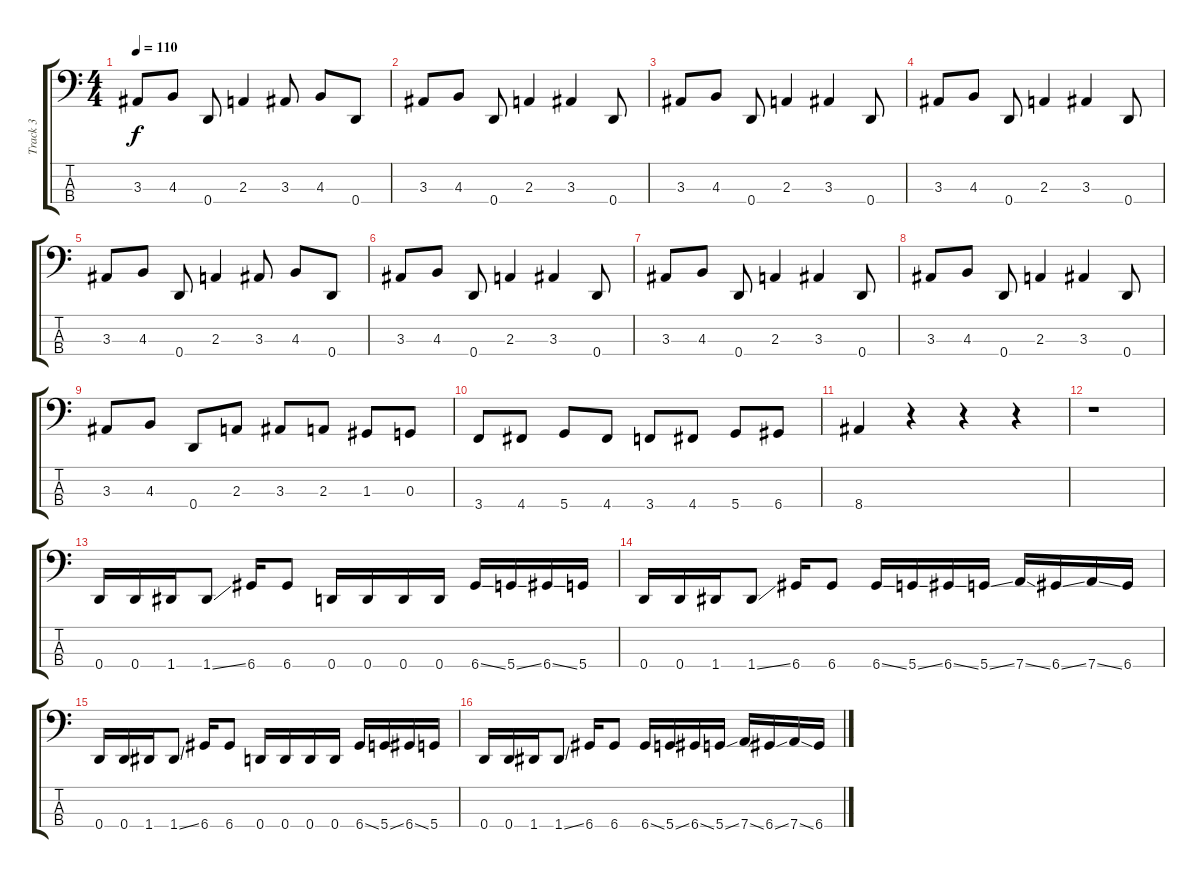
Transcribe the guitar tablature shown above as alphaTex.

\track ("Track 3" "Track 3") {instrument electricbassfinger}
\staff {score tabs}
\tuning (F2 C2 G1 D1) {hide}
\ts (4 4)
\tempo 110
\clef f4
\ks c
3.3.8{dy f} 4.3.8 0.4.8 2.3.4 3.3.8 4.3.8 0.4.8 |
3.3.8 4.3.8 0.4.8 2.3.4 3.3.4 0.4.8 |
3.3.8 4.3.8 0.4.8 2.3.4 3.3.4 0.4.8 |
3.3.8 4.3.8 0.4.8 2.3.4 3.3.4 0.4.8 |
3.3.8 4.3.8 0.4.8 2.3.4 3.3.8 4.3.8 0.4.8 |
3.3.8 4.3.8 0.4.8 2.3.4 3.3.4 0.4.8 |
3.3.8 4.3.8 0.4.8 2.3.4 3.3.4 0.4.8 |
3.3.8 4.3.8 0.4.8 2.3.4 3.3.4 0.4.8 |
3.3.8 4.3.8 0.4.8 2.3.8 3.3.8 2.3.8 1.3.8 0.3.8 |
3.4.8 4.4.8 5.4.8 4.4.8 3.4.8 4.4.8 5.4.8 6.4.8 |
8.4.4 r.4 r.4 r.4 |
r.1 |
0.4.16 0.4.16 1.4.16 1.4{ss}.8 6.4.16 6.4.8 0.4.16 0.4.16 0.4.16 0.4.16 6.4{ss}.16 5.4{ss}.16 6.4{ss}.16 5.4.16 |
0.4.16 0.4.16 1.4.16 1.4{ss}.8 6.4.16 6.4.8 6.4{ss}.16 5.4{ss}.16 6.4{ss}.16 5.4{ss}.16 7.4{ss}.16 6.4{ss}.16 7.4{ss}.16 6.4.16 |
0.4.16 0.4.16 1.4.16 1.4{ss}.8 6.4.16 6.4.8 0.4.16 0.4.16 0.4.16 0.4.16 6.4{ss}.16 5.4{ss}.16 6.4{ss}.16 5.4.16 |
0.4.16 0.4.16 1.4.16 1.4{ss}.8 6.4.16 6.4.8 6.4{ss}.16 5.4{ss}.16 6.4{ss}.16 5.4{ss}.16 7.4{ss}.16 6.4{ss}.16 7.4{ss}.16 6.4.16
